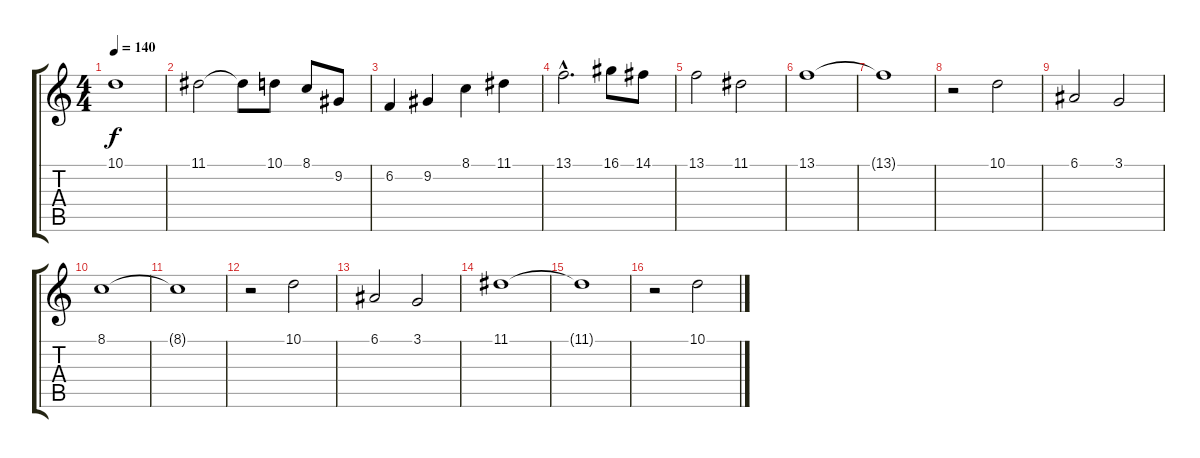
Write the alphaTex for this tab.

\track "" {instrument trumpet}
\staff {score tabs}
\tuning (E4 B3 G3 D3 A2 E2) {hide}
\ts (4 4)
\tempo 140
\clef g2
\ks c
10.1.1{dy f} |
11.1.2 11.1{t}.8 10.1.8 8.1.8 9.2.8 |
6.2.4 9.2.4 8.1.4 11.1.4 |
13.1{hac}.2{d} 16.1.8 14.1.8 |
13.1.2 11.1.2 |
13.1.1 |
13.1{t}.1 |
r.2 10.1.2 |
6.1.2 3.1.2 |
8.1.1 |
8.1{t}.1 |
r.2 10.1.2 |
6.1.2 3.1.2 |
11.1.1 |
11.1{t}.1 |
r.2 10.1.2
